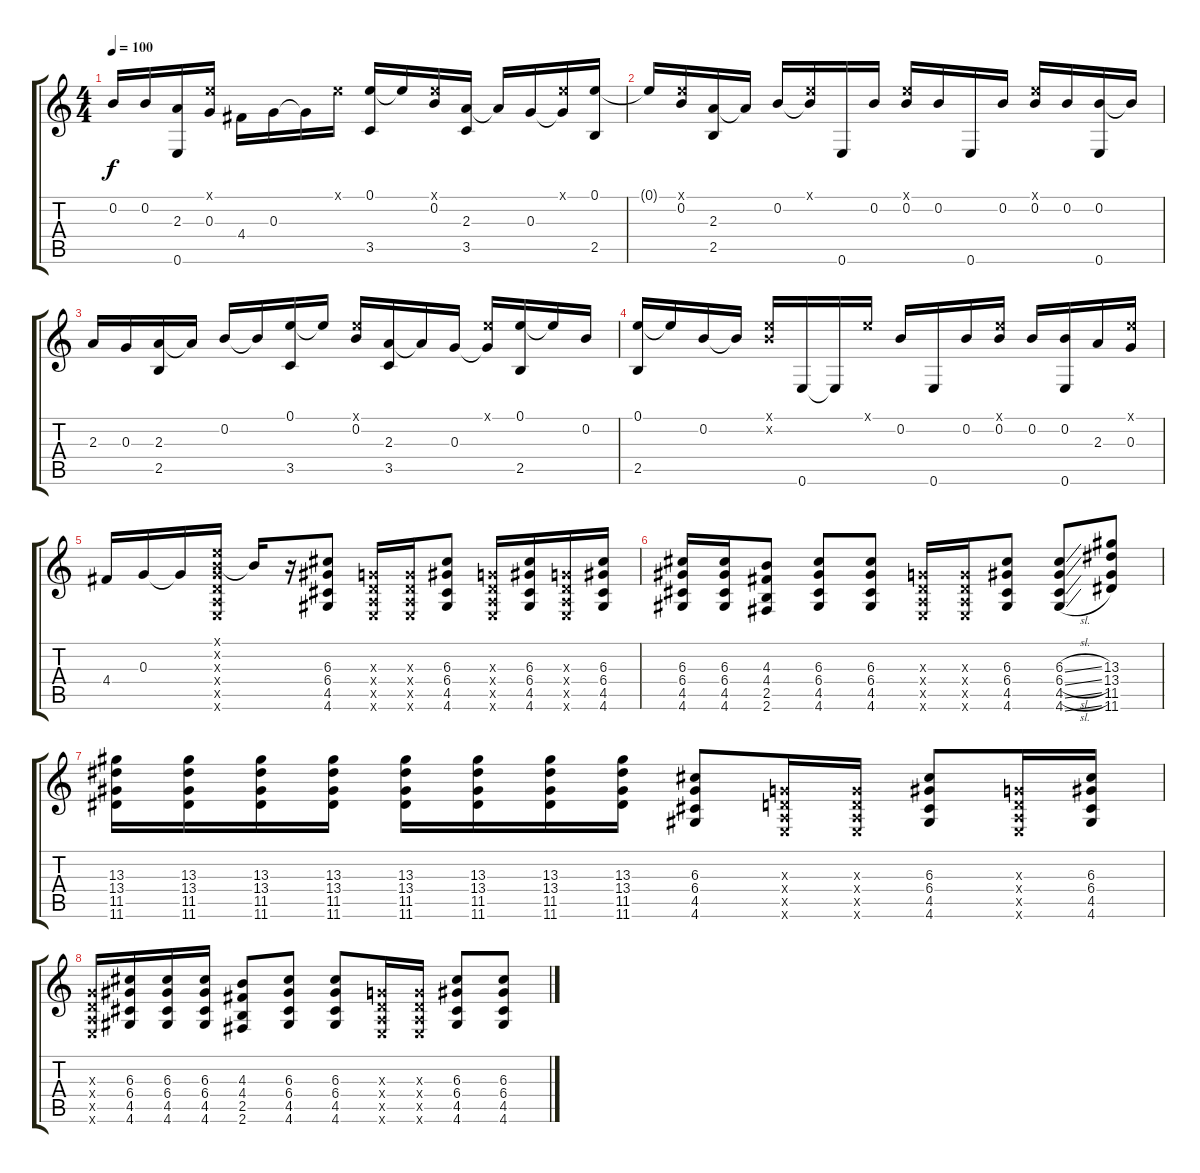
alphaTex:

\track "" {instrument acousticguitarsteel}
\staff {score tabs}
\tuning (E4 B3 G3 D3 A2 E2) {hide}
\ts (4 4)
\tempo 100
\clef g2
\ks c
0.2.16{dy f} 0.2.16 (2.3 0.6).16 (0.1{x} 0.3).16 4.4.16 0.3.16 0.3{t}.16 0.1{x}.16 (0.1 3.5).16 0.1{t}.16 (0.1{x} 0.2).16 (2.3 3.5).16 2.3{t}.16 0.3.16 (0.1{x} 0.3{t}).16 (0.1 2.5).16 |
0.1{t}.16 (0.1{x} 0.2).16 (2.3 2.5).16 2.3{t}.16 0.2.16 (0.1{x} 0.2{t}).16 0.6.16 0.2.16 (0.1{x} 0.2).16 0.2.16 0.6.16 0.2.16 (0.1{x} 0.2).16 0.2.16 (0.2 0.6).16 0.2{t}.16 |
2.3.16 0.3.16 (2.3 2.5).16 2.3{t}.16 0.2.16 0.2{t}.16 (0.1 3.5).16 0.1{t}.16 (0.1{x} 0.2).16 (2.3 3.5).16 2.3{t}.16 0.3.16 (0.1{x} 0.3{t}).16 (0.1 2.5).16 0.1{t}.16 0.2.16 |
(0.1 2.5).16 0.1{t}.16 0.2.16 0.2{t}.16 (0.1{x} 0.2{x}).16 0.6.16 0.6{t}.16 0.1{x}.16 0.2.16 0.6.16 0.2.16 (0.1{x} 0.2).16 0.2.16 (0.2 0.6).16 2.3.16 (0.1{x} 0.3).16 |
4.4.16 0.3.16 0.3{t}.16 (0.1{x} 0.2{x} 0.3{x} 0.4{x} 0.5{x} 0.6{x}).16 0.2{t}.16 r.16 (6.3 6.4 4.5 4.6).8 (0.3{x} 0.4{x} 0.5{x} 0.6{x}).16 (0.3{x} 0.4{x} 0.5{x} 0.6{x}).16 (6.3 6.4 4.5 4.6).8 (0.3{x} 0.4{x} 0.5{x} 0.6{x}).16 (6.3 6.4 4.5 4.6).16 (0.3{x} 0.4{x} 0.5{x} 0.6{x}).16 (6.3 6.4 4.5 4.6).16 |
(6.3 6.4 4.5 4.6).16 (6.3 6.4 4.5 4.6).16 (4.3 4.4 2.5 2.6).8 (6.3 6.4 4.5 4.6).8 (6.3 6.4 4.5 4.6).8 (0.3{x} 0.4{x} 0.5{x} 0.6{x}).16 (0.3{x} 0.4{x} 0.5{x} 0.6{x}).16 (6.3 6.4 4.5 4.6).8 (6.3{sl} 6.4{sl} 4.5{sl} 4.6{sl}).8 (13.3 13.4 11.5 11.6).8 |
(13.3 13.4 11.5 11.6).16 (13.3 13.4 11.5 11.6).16 (13.3 13.4 11.5 11.6).16 (13.3 13.4 11.5 11.6).16 (13.3 13.4 11.5 11.6).16 (13.3 13.4 11.5 11.6).16 (13.3 13.4 11.5 11.6).16 (13.3 13.4 11.5 11.6).16 (6.3 6.4 4.5 4.6).8 (0.3{x} 0.4{x} 0.5{x} 0.6{x}).16 (0.3{x} 0.4{x} 0.5{x} 0.6{x}).16 (6.3 6.4 4.5 4.6).8 (0.3{x} 0.4{x} 0.5{x} 0.6{x}).16 (6.3 6.4 4.5 4.6).16 |
(0.3{x} 0.4{x} 0.5{x} 0.6{x}).16 (6.3 6.4 4.5 4.6).16 (6.3 6.4 4.5 4.6).16 (6.3 6.4 4.5 4.6).16 (4.3 4.4 2.5 2.6).8 (6.3 6.4 4.5 4.6).8 (6.3 6.4 4.5 4.6).8 (0.3{x} 0.4{x} 0.5{x} 0.6{x}).16 (0.3{x} 0.4{x} 0.5{x} 0.6{x}).16 (6.3 6.4 4.5 4.6).8 (6.3{sl} 6.4{sl} 4.5{sl} 4.6{sl}).8
